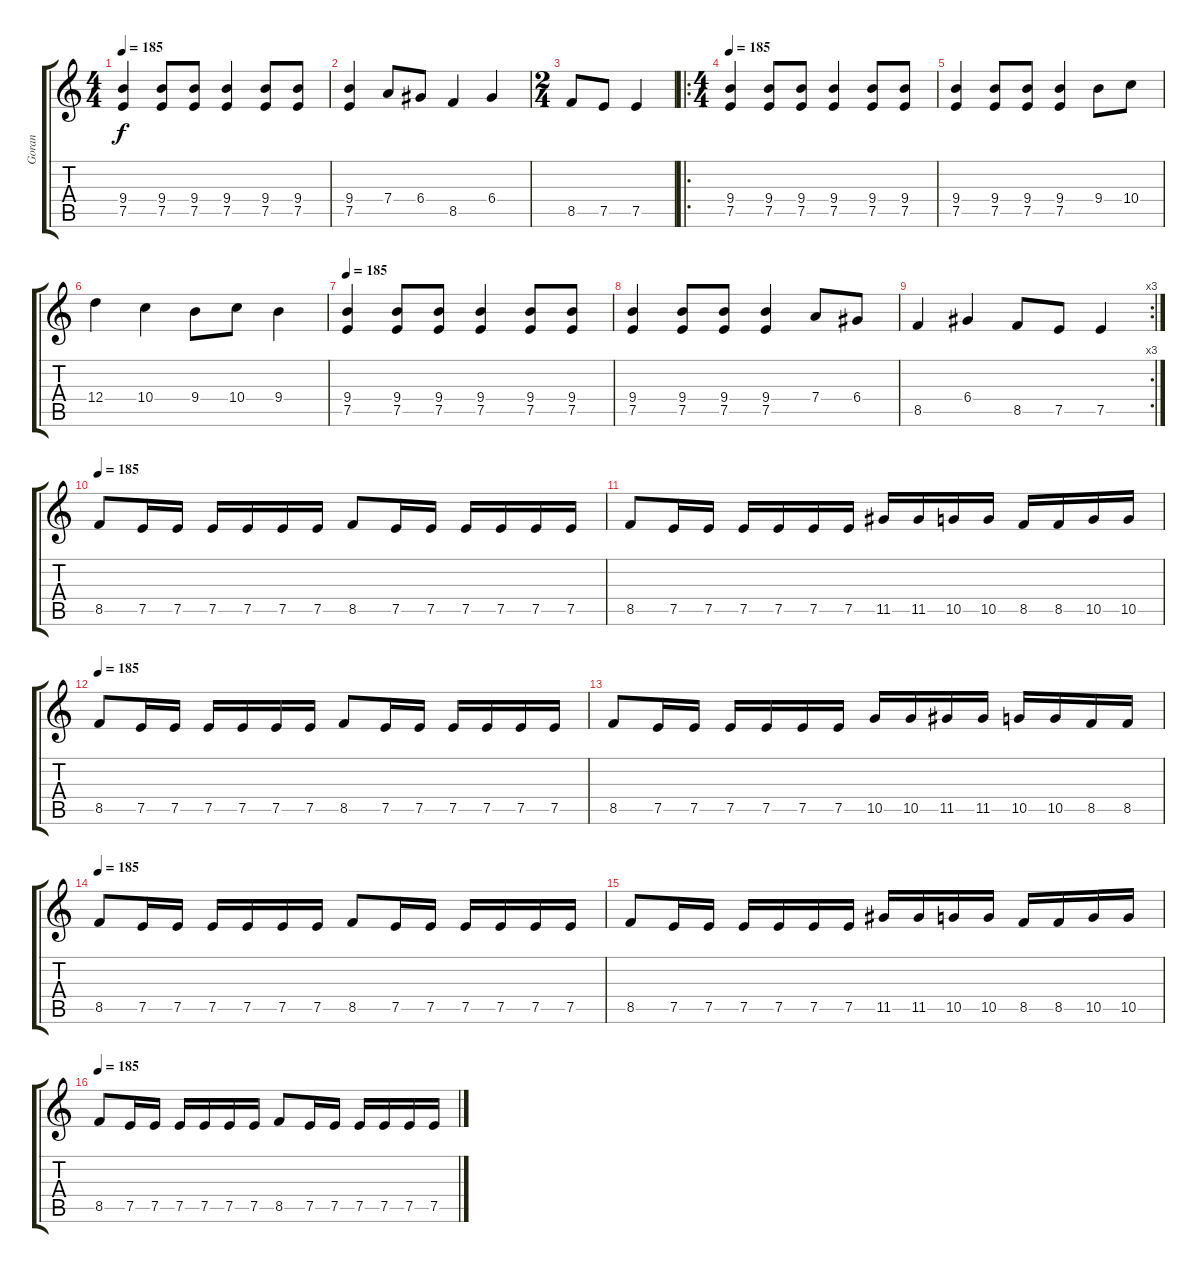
\track ("Goran" "Goran") {instrument distortionguitar}
\staff {score tabs}
\tuning (E4 B3 G3 D3 A2 E2) {hide}
\ts (4 4)
\tempo 185
\clef g2
\ks c
(9.4 7.5).4{dy f} (9.4 7.5).8 (9.4 7.5).8 (9.4 7.5).4 (9.4 7.5).8 (9.4 7.5).8 |
(9.4 7.5).4 7.4.8 6.4.8 8.5.4 6.4.4 |
\ts (2 4)
8.5.8 7.5.8 7.5.4 |
\ro
\ts (4 4)
\tempo 185
(9.4 7.5).4 (9.4 7.5).8 (9.4 7.5).8 (9.4 7.5).4 (9.4 7.5).8 (9.4 7.5).8 |
(9.4 7.5).4 (9.4 7.5).8 (9.4 7.5).8 (9.4 7.5).4 9.4.8 10.4.8 |
12.4.4 10.4.4 9.4.8 10.4.8 9.4.4 |
\tempo 185
(9.4 7.5).4 (9.4 7.5).8 (9.4 7.5).8 (9.4 7.5).4 (9.4 7.5).8 (9.4 7.5).8 |
(9.4 7.5).4 (9.4 7.5).8 (9.4 7.5).8 (9.4 7.5).4 7.4.8 6.4.8 |
\rc 3
8.5.4 6.4.4 8.5.8 7.5.8 7.5.4 |
\tempo 185
8.5.8 7.5.16 7.5.16 7.5.16 7.5.16 7.5.16 7.5.16 8.5.8 7.5.16 7.5.16 7.5.16 7.5.16 7.5.16 7.5.16 |
8.5.8 7.5.16 7.5.16 7.5.16 7.5.16 7.5.16 7.5.16 11.5.16 11.5.16 10.5.16 10.5.16 8.5.16 8.5.16 10.5.16 10.5.16 |
\tempo 185
8.5.8 7.5.16 7.5.16 7.5.16 7.5.16 7.5.16 7.5.16 8.5.8 7.5.16 7.5.16 7.5.16 7.5.16 7.5.16 7.5.16 |
8.5.8 7.5.16 7.5.16 7.5.16 7.5.16 7.5.16 7.5.16 10.5.16 10.5.16 11.5.16 11.5.16 10.5.16 10.5.16 8.5.16 8.5.16 |
\tempo 185
8.5.8 7.5.16 7.5.16 7.5.16 7.5.16 7.5.16 7.5.16 8.5.8 7.5.16 7.5.16 7.5.16 7.5.16 7.5.16 7.5.16 |
8.5.8 7.5.16 7.5.16 7.5.16 7.5.16 7.5.16 7.5.16 11.5.16 11.5.16 10.5.16 10.5.16 8.5.16 8.5.16 10.5.16 10.5.16 |
\tempo 185
8.5.8 7.5.16 7.5.16 7.5.16 7.5.16 7.5.16 7.5.16 8.5.8 7.5.16 7.5.16 7.5.16 7.5.16 7.5.16 7.5.16
